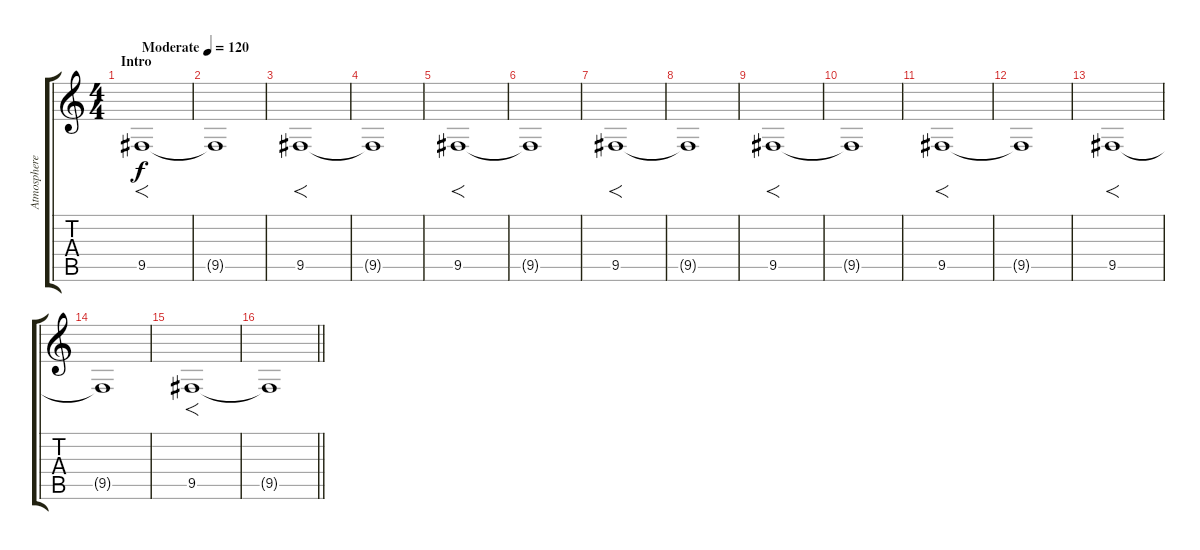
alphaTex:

\track ("Atmosphere" "Atmosphere") {instrument seashore}
\staff {score tabs}
\tuning (E4 B3 G3 D3 A2 E2) {hide}
\ts (4 4)
\section ("" "Intro")
\tempo (120 "Moderate")
\tempo 108
\tempo (120 "Moderate")
\clef g2
\ks c
9.5.1{f dy f volume 3 instrument seashore} |
9.5{t}.1 |
9.5.1{f volume 4} |
9.5{t}.1 |
9.5.1{f volume 5} |
9.5{t}.1 |
9.5.1{f volume 6} |
9.5{t}.1 |
9.5.1{f volume 5} |
9.5{t}.1 |
9.5.1{f volume 5} |
9.5{t}.1 |
9.5.1{f volume 5} |
9.5{t}.1 |
9.5.1{f volume 5} |
\barLineRight lightlight
9.5{t}.1
